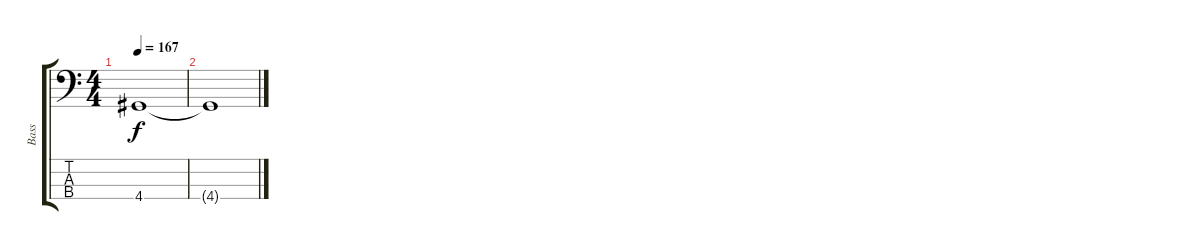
\track ("Bass" "Bass") {instrument fretlessbass}
\staff {score tabs}
\tuning (G2 D2 A1 E1) {hide}
\ts (4 4)
\tempo 167
\clef f4
\ks c
4.4{t}.1{dy f} |
4.4{t}.1
